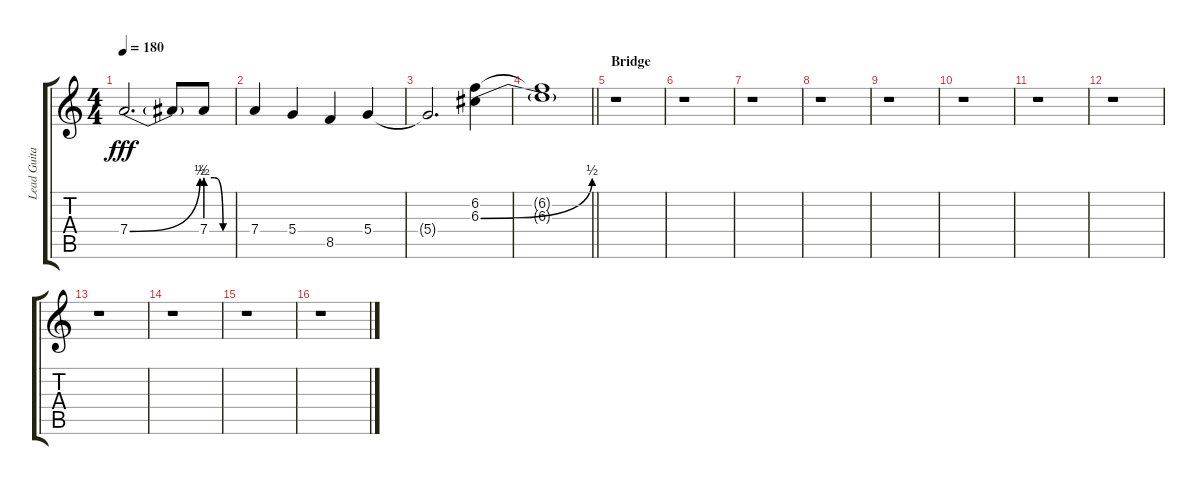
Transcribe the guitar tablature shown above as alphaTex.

\track ("Lead Guitar" "Lead Guita") {instrument distortionguitar}
\staff {score tabs}
\tuning (E4 B3 G3 D3 A2 E2) {hide}
\ts (4 4)
\tempo 180
\clef g2
\ks c
7.4{be (bend 0 0 60 2)}.2{d dy fff} 7.4{t}.8 7.4{be (custom 0 2 20 2 40 0 60 0)}.8 |
7.4.4 5.4.4 8.5.4 5.4.4 |
5.4{t}.2{d} (6.2 6.3{be (bend 0 0 60 2)}).4 |
\barLineRight lightlight
(6.2{t} 6.3{t}).1 |
\section ("" "Bridge")
r.1 |
r.1 |
r.1 |
r.1 |
r.1 |
r.1 |
r.1 |
r.1 |
r.1 |
r.1 |
r.1 |
r.1
